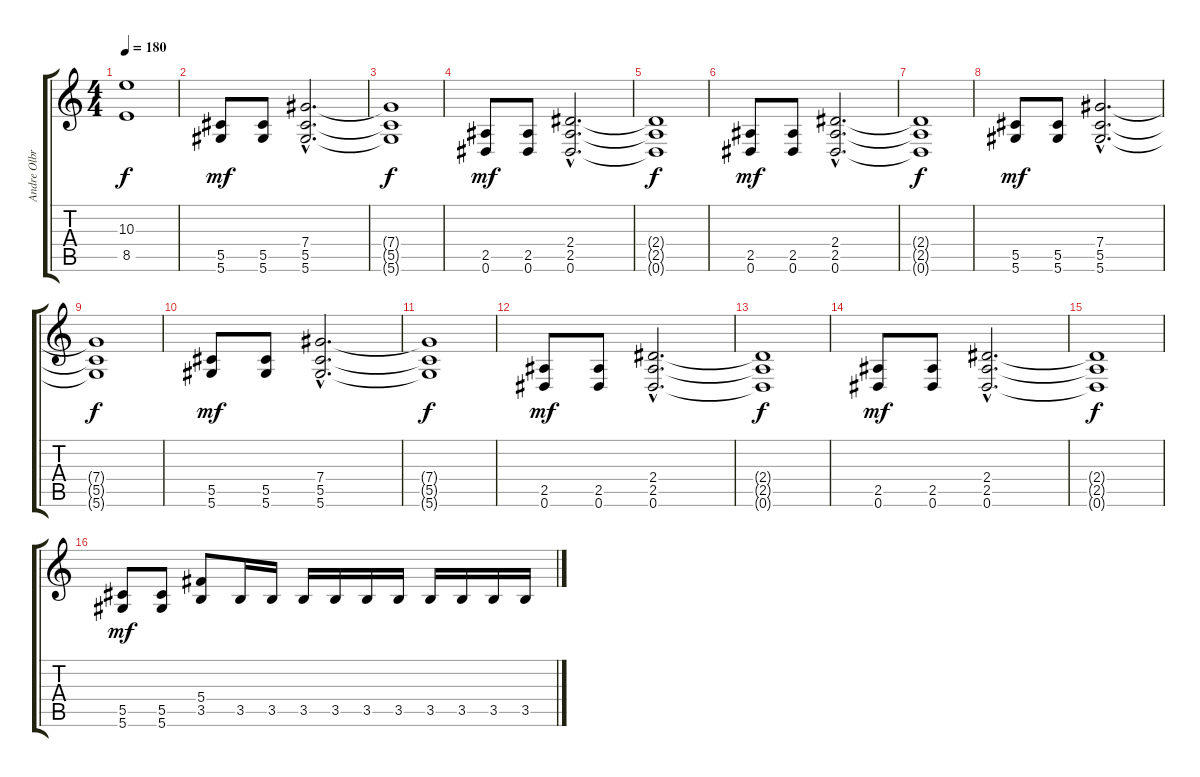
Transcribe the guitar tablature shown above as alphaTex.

\track ("Andre Olbrich" "Andre Olbr") {instrument overdrivenguitar}
\staff {score tabs}
\tuning (Eb4 Bb3 Gb3 Db3 Ab2 Eb2) {hide}
\ts (4 4)
\tempo 180
\clef g2
\ks c
(10.3{t} 8.5{t}).1{dy f} |
(5.5 5.6).8{dy mf} (5.5 5.6).8 (7.4{hac} 5.5{hac} 5.6{hac}).2{d} |
(7.4{t} 5.5{t} 5.6{t}).1{dy f} |
(2.5 0.6).8{dy mf} (2.5 0.6).8 (2.4{hac} 2.5{hac} 0.6{hac}).2{d} |
(2.4{t} 2.5{t} 0.6{t}).1{dy f} |
(2.5 0.6).8{dy mf} (2.5 0.6).8 (2.4{hac} 2.5{hac} 0.6{hac}).2{d} |
(2.4{t} 2.5{t} 0.6{t}).1{dy f} |
(5.5 5.6).8{dy mf} (5.5 5.6).8 (7.4{hac} 5.5{hac} 5.6{hac}).2{d} |
(7.4{t} 5.5{t} 5.6{t}).1{dy f} |
(5.5 5.6).8{dy mf} (5.5 5.6).8 (7.4{hac} 5.5{hac} 5.6{hac}).2{d} |
(7.4{t} 5.5{t} 5.6{t}).1{dy f} |
(2.5 0.6).8{dy mf} (2.5 0.6).8 (2.4{hac} 2.5{hac} 0.6{hac}).2{d} |
(2.4{t} 2.5{t} 0.6{t}).1{dy f} |
(2.5 0.6).8{dy mf} (2.5 0.6).8 (2.4{hac} 2.5{hac} 0.6{hac}).2{d} |
(2.4{t} 2.5{t} 0.6{t}).1{dy f} |
(5.5 5.6).8{dy mf} (5.5 5.6).8 (5.4 3.5).8 3.5.16 3.5.16 3.5.16 3.5.16 3.5.16 3.5.16 3.5.16 3.5.16 3.5.16 3.5.16
